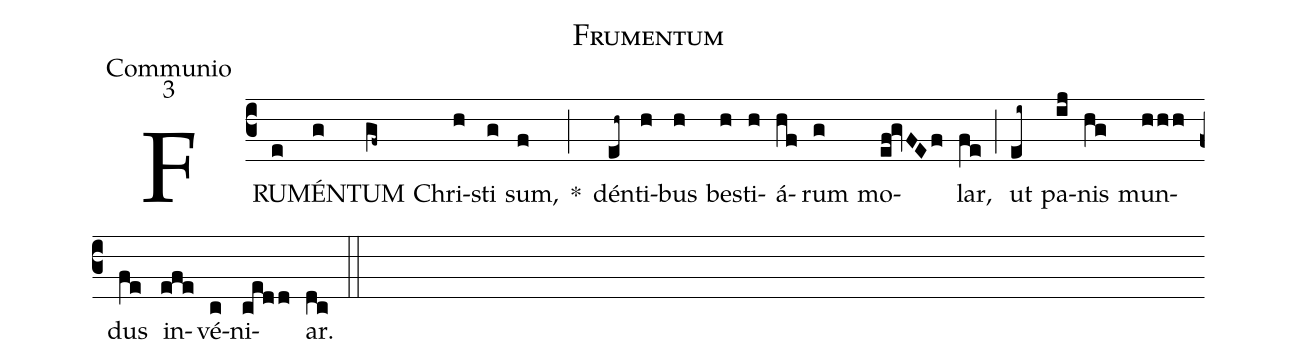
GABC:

name:Frumentum;
office-part:Communio;
mode:3;
%%
(c3) FRU(e)MÉN(g)TUM(gf~) Chri(h)sti(g) sum,(f) *(;) dén(eh~)ti(h)bus(h) bes(h)ti(h)á(hf)rum(g) mo(ef!gvFEf)lar,(fe) (;) ut(ei~) pa(ij)nis(hg) mun(hhh)dus(fe) in(efe)vé(c)ni(cedd)ar.(dc) (::)
